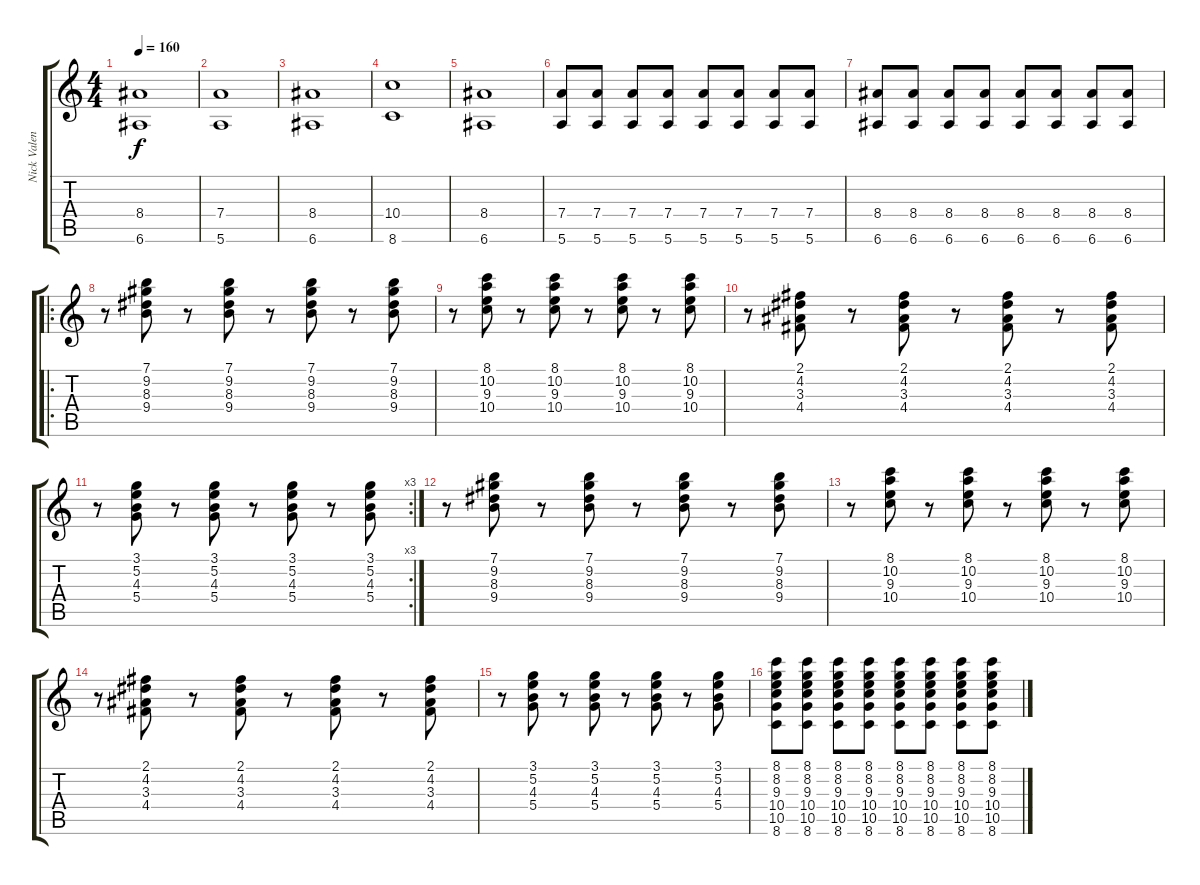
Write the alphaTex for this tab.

\track ("Nick Valensi" "Nick Valen") {instrument overdrivenguitar}
\staff {score tabs}
\tuning (E4 B3 G3 D3 A2 E2) {hide}
\ts (4 4)
\tempo 160
\clef g2
\ks c
(8.4 6.6).1{dy f} |
(7.4 5.6).1 |
(8.4 6.6).1 |
(10.4 8.6).1 |
(8.4 6.6).1 |
(7.4 5.6).8 (7.4 5.6).8 (7.4 5.6).8 (7.4 5.6).8 (7.4 5.6).8 (7.4 5.6).8 (7.4 5.6).8 (7.4 5.6).8 |
(8.4 6.6).8 (8.4 6.6).8 (8.4 6.6).8 (8.4 6.6).8 (8.4 6.6).8 (8.4 6.6).8 (8.4 6.6).8 (8.4 6.6).8 |
\ro
r.8 (7.1 9.2 8.3 9.4).8 r.8 (7.1 9.2 8.3 9.4).8 r.8 (7.1 9.2 8.3 9.4).8 r.8 (7.1 9.2 8.3 9.4).8 |
r.8 (8.1 10.2 9.3 10.4).8 r.8 (8.1 10.2 9.3 10.4).8 r.8 (8.1 10.2 9.3 10.4).8 r.8 (8.1 10.2 9.3 10.4).8 |
r.8 (2.1 4.2 3.3 4.4).8 r.8 (2.1 4.2 3.3 4.4).8 r.8 (2.1 4.2 3.3 4.4).8 r.8 (2.1 4.2 3.3 4.4).8 |
\rc 3
r.8 (3.1 5.2 4.3 5.4).8 r.8 (3.1 5.2 4.3 5.4).8 r.8 (3.1 5.2 4.3 5.4).8 r.8 (3.1 5.2 4.3 5.4).8 |
r.8 (7.1 9.2 8.3 9.4).8 r.8 (7.1 9.2 8.3 9.4).8 r.8 (7.1 9.2 8.3 9.4).8 r.8 (7.1 9.2 8.3 9.4).8 |
r.8 (8.1 10.2 9.3 10.4).8 r.8 (8.1 10.2 9.3 10.4).8 r.8 (8.1 10.2 9.3 10.4).8 r.8 (8.1 10.2 9.3 10.4).8 |
r.8 (2.1 4.2 3.3 4.4).8 r.8 (2.1 4.2 3.3 4.4).8 r.8 (2.1 4.2 3.3 4.4).8 r.8 (2.1 4.2 3.3 4.4).8 |
r.8 (3.1 5.2 4.3 5.4).8 r.8 (3.1 5.2 4.3 5.4).8 r.8 (3.1 5.2 4.3 5.4).8 r.8 (3.1 5.2 4.3 5.4).8 |
(8.1 8.2 9.3 10.4 10.5 8.6).8 (8.1 8.2 9.3 10.4 10.5 8.6).8 (8.1 8.2 9.3 10.4 10.5 8.6).8 (8.1 8.2 9.3 10.4 10.5 8.6).8 (8.1 8.2 9.3 10.4 10.5 8.6).8 (8.1 8.2 9.3 10.4 10.5 8.6).8 (8.1 8.2 9.3 10.4 10.5 8.6).8 (8.1 8.2 9.3 10.4 10.5 8.6).8
